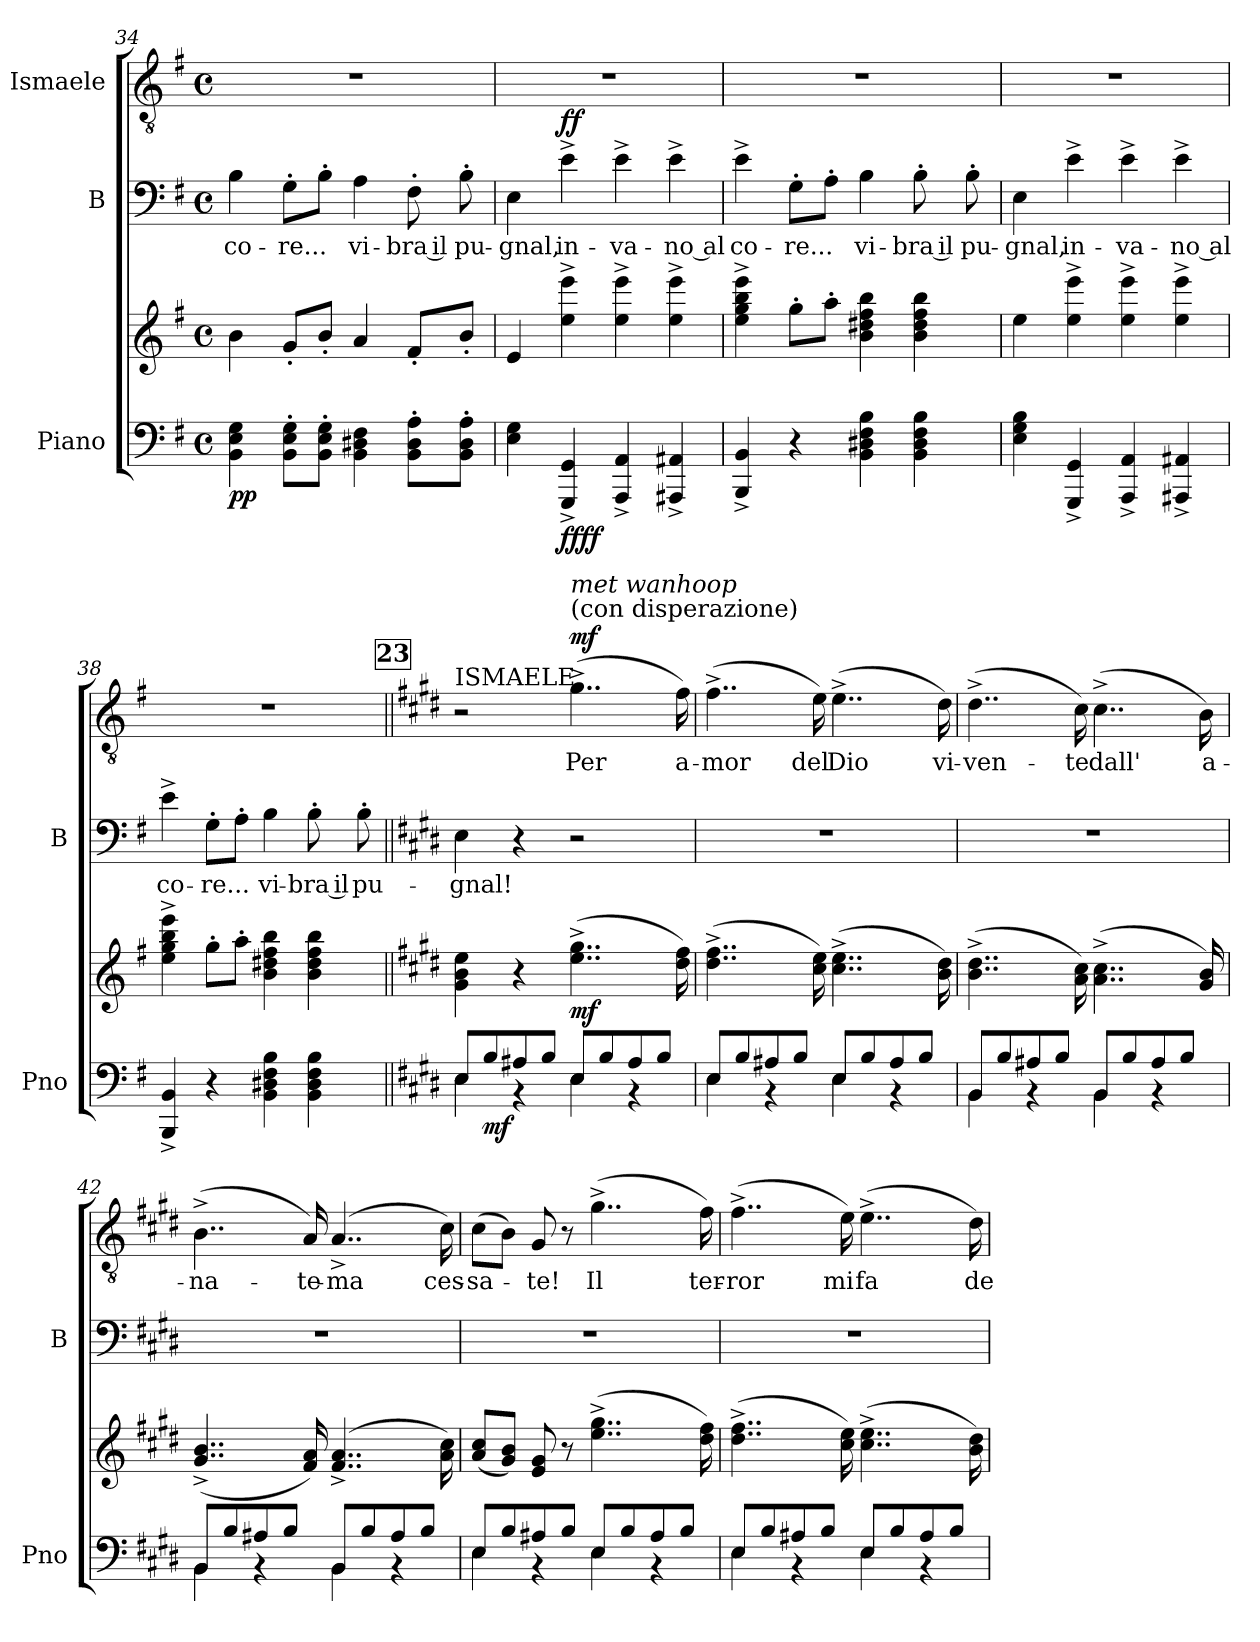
**kern	**kern	**dynam	**kern	**text	**dynam	**kern	**text	**dynam
*part3	*part3	*part3	*part2	*part2	*part2	*part1	*part1	*part1
*staff4	*staff3	*staff3/4	*staff2	*staff2	*staff2	*staff1	*staff1	*staff1
*I"Piano	*	*	*I"B	*	*	*I"Ismaele	*	*
*I'Pno	*	*	*I'B	*	*	*	*	*
*clefF4	*clefG2	*	*clefF4	*	*	*clefGv2	*	*
*k[f#]	*k[f#]	*	*k[f#]	*	*	*k[f#]	*	*
*M4/4	*M4/4	*	*M4/4	*	*	*M4/4	*	*
*met(c)	*met(c)	*	*met(c)	*	*	*met(c)	*	*
=34	=34	=34	=34	=34	=34	=34	=34	=34
!	!	!LO:DY:b=2	!	!LO:LY:b	!	!	!	!
4BB\ 4E\ 4G\	4b\	pp	4B\	co-	.	1r	.	.
!	!	!	!	!LO:LY:b	!	!	!	!
8BB\' 8E\' 8G\'L	8g'/L	.	8G'\L	-re...	.	.	.	.
8BB\' 8E\' 8G\'J	8b'/J	.	8B'\J	.	.	.	.	.
!	!	!	!	!LO:LY:b	!	!	!	!
4BB\ 4D#X\ 4F#\	4a/	.	4A\	vi-	.	.	.	.
!	!	!	!	!LO:LY:b	!	!	!	!
8BB\' 8D#\' 8A\'L	8f#'/L	.	8F#'\	-bra il	.	.	.	.
!	!	!	!	!LO:LY:b	!	!	!	!
8BB\' 8D#\' 8A\'J	8b'/J	.	8B'\	pu-	.	.	.	.
!!LO:LB:g=z
=35	=35	=35	=35	=35	=35	=35	=35	=35
!	!	!	!	!LO:LY:b	!	!	!	!
4E\ 4G\	4e/	.	4E\	-gnal,	.	1r	.	.
!	!	!LO:DY:b=2	!	!LO:LY:b	!	!	!	!
!	!	!LO:DY:n=1:b	!	!	!LO:DY:a	!	!	!
4GGG/^ 4GG/^	4ee\^ 4eee\^	ff ff	4e^\	in-	ff	.	.	.
!	!	!	!	!LO:LY:b	!	!	!	!
4AAA/^ 4AA/^	4ee\^ 4eee\^	.	4e^\	-va-	.	.	.	.
!	!	!	!	!LO:LY:b	!	!	!	!
4AAA#X/^ 4AA#X/^	4ee\^ 4eee\^	.	4e^\	-no al	.	.	.	.
=36	=36	=36	=36	=36	=36	=36	=36	=36
!	!	!	!	!LO:LY:b	!	!	!	!
4BBB/^ 4BB/^	4ee\^ 4gg\^ 4bb\^ 4eee\^	.	4e^\	co-	.	1r	.	.
!	!	!	!	!LO:LY:b	!	!	!	!
4r	8gg'\L	.	8G'\L	-re...	.	.	.	.
.	8aa'\J	.	8A'\J	.	.	.	.	.
!	!	!	!	!LO:LY:b	!	!	!	!
4BB\ 4D#X\ 4F#\ 4B\	4b\ 4dd#X\ 4ff#\ 4bb\	.	4B\	vi-	.	.	.	.
!	!	!	!	!LO:LY:b	!	!	!	!
4BB\ 4D#\ 4F#\ 4B\	4b\ 4dd#\ 4ff#\ 4bb\	.	8B'\	-bra il	.	.	.	.
!	!	!	!	!LO:LY:b	!	!	!	!
.	.	.	8B'\	pu-	.	.	.	.
=37	=37	=37	=37	=37	=37	=37	=37	=37
!	!	!	!	!LO:LY:b	!	!	!	!
4E\ 4G\ 4B\	4ee\	.	4E\	-gnal,	.	1r	.	.
!	!	!	!	!LO:LY:b	!	!	!	!
4GGG/^ 4GG/^	4ee\^ 4eee\^	.	4e^\	in-	.	.	.	.
!	!	!	!	!LO:LY:b	!	!	!	!
4AAA/^ 4AA/^	4ee\^ 4eee\^	.	4e^\	-va-	.	.	.	.
!	!	!	!	!LO:LY:b	!	!	!	!
4AAA#X/^ 4AA#X/^	4ee\^ 4eee\^	.	4e^\	-no al	.	.	.	.
=38	=38	=38	=38	=38	=38	=38	=38	=38
!	!	!	!	!LO:LY:b	!	!	!	!
4BBB/^ 4BB/^	4ee\^ 4gg\^ 4bb\^ 4eee\^	.	4e^\	co-	.	1r	.	.
!	!	!	!	!LO:LY:b	!	!	!	!
4r	8gg'\L	.	8G'\L	-re...	.	.	.	.
.	8aa'\J	.	8A'\J	.	.	.	.	.
!	!	!	!	!LO:LY:b	!	!	!	!
4BB\ 4D#X\ 4F#\ 4B\	4b\ 4dd#X\ 4ff#\ 4bb\	.	4B\	vi-	.	.	.	.
!	!	!	!	!LO:LY:b	!	!	!	!
4BB\ 4D#\ 4F#\ 4B\	4b\ 4dd#\ 4ff#\ 4bb\	.	8B'\	-bra il	.	.	.	.
!	!	!	!	!LO:LY:b	!	!	!	!
.	.	.	8B'\	pu-	.	.	.	.
!!LO:LB:g=z
!!LO:REH:place=s1:a:B:fs=14:t=23
=39||	=39||	=39||	=39||	=39||	=39||	=39||	=39||	=39||
*k[f#c#g#d#]	*k[f#c#g#d#]	*	*k[f#c#g#d#]	*	*	*k[f#c#g#d#]	*	*
*^	*	*	*	*	*	*	*	*
!	!	!	!	!	!	!	!LO:TX:a:t=ISMAELE	!	!
!	!	!	!	!	!LO:LY:b	!	!	!	!
8E/L	4E\	4g#\ 4b\ 4ee\	.	4E\	-gnal!	.	2r	.	.
!	!	!	!LO:DY:b=2	!	!	!	!	!	!
8B/	.	.	mf	.	.	.	.	.	.
8A#X/	4rBB	4r	.	4r	.	.	.	.	.
8B/J	.	.	.	.	.	.	.	.	.
!	!	!	!	!	!	!	!LO:TX:a:t=(con disperazione)	!	!
!	!	!	!	!	!	!	!LO:TX:a:i:t=met wanhoop	!	!
!	!	!	!LO:DY:b	!	!	!	!	!LO:LY:b	!LO:DY:a
8E/L	4E\	(4..ee\^ 4..gg#\^	mf	2r	.	.	(4..g#^\	Per	mf
8B/	.	.	.	.	.	.	.	.	.
8A#/	4rBB	.	.	.	.	.	.	.	.
8B/J	.	.	.	.	.	.	.	.	.
!	!	!	!	!	!	!	!	!LO:LY:b	!
.	.	16dd#\ 16ff#\)	.	.	.	.	16f#\)	a-	.
=40	=40	=40	=40	=40	=40	=40	=40	=40	=40
!	!	!	!	!	!	!	!	!LO:LY:b	!
8E/L	4E\	(4..dd#\^ 4..ff#\^	.	1r	.	.	(4..f#^\	-mor	.
8B/	.	.	.	.	.	.	.	.	.
8A#X/	4rBB	.	.	.	.	.	.	.	.
8B/J	.	.	.	.	.	.	.	.	.
!	!	!	!	!	!	!	!	!LO:LY:b	!
.	.	16cc#\ 16ee\)	.	.	.	.	16e\)	del	.
!	!	!	!	!	!	!	!	!LO:LY:b	!
8E/L	4E\	(4..cc#\^ 4..ee\^	.	.	.	.	(4..e^\	Dio	.
8B/	.	.	.	.	.	.	.	.	.
8A#/	4rBB	.	.	.	.	.	.	.	.
8B/J	.	.	.	.	.	.	.	.	.
!	!	!	!	!	!	!	!	!LO:LY:b	!
.	.	16b\ 16dd#\)	.	.	.	.	16d#\)	vi-	.
=41	=41	=41	=41	=41	=41	=41	=41	=41	=41
!	!	!	!	!	!	!	!	!LO:LY:b	!
8BB/L	4BB\	(4..b\^ 4..dd#\^	.	1r	.	.	(4..d#^\	-ven-	.
8B/	.	.	.	.	.	.	.	.	.
8A#X/	4rBB	.	.	.	.	.	.	.	.
8B/J	.	.	.	.	.	.	.	.	.
!	!	!	!	!	!	!	!	!LO:LY:b	!
.	.	16a\ 16cc#\)	.	.	.	.	16c#\)	-te	.
!	!	!	!	!	!	!	!	!LO:LY:b	!
8BB/L	4BB\	(4..a\^ 4..cc#\^	.	.	.	.	(4..c#^\	dall'	.
8B/	.	.	.	.	.	.	.	.	.
8A#/	4rBB	.	.	.	.	.	.	.	.
8B/J	.	.	.	.	.	.	.	.	.
!	!	!	!	!	!	!	!	!LO:LY:b	!
.	.	16g#/ 16b/)	.	.	.	.	16B\)	a-	.
=42	=42	=42	=42	=42	=42	=42	=42	=42	=42
!	!	!	!	!	!	!	!	!LO:LY:b	!
8BB/L	4BB\	(4..g#/^ 4..b/^	.	1r	.	.	(4..B^\	-na-	.
8B/	.	.	.	.	.	.	.	.	.
8A#X/	4rBB	.	.	.	.	.	.	.	.
8B/J	.	.	.	.	.	.	.	.	.
!	!	!	!	!	!	!	!	!LO:LY:b	!
.	.	16f#/ 16a/)	.	.	.	.	16A/)	-te-	.
!	!	!	!	!	!	!	!	!LO:LY:b	!
8BB/L	4BB\	(4..f#/^ 4..a/^	.	.	.	.	(4..A^/	-ma	.
8B/	.	.	.	.	.	.	.	.	.
8A#/	4rBB	.	.	.	.	.	.	.	.
8B/J	.	.	.	.	.	.	.	.	.
!	!	!	!	!	!	!	!	!LO:LY:b	!
.	.	16a\ 16cc#\)	.	.	.	.	16c#\)	ces-	.
!!LO:LB:g=z
=43	=43	=43	=43	=43	=43	=43	=43	=43	=43
!	!	!	!	!	!	!	!	!LO:LY:b	!
8E/L	4E\	(8a/ 8cc#/L	.	1r	.	.	(8c#\L	-sa-	.
8B/	.	8g#/ 8b/J)	.	.	.	.	8B\J)	.	.
!	!	!	!	!	!	!	!	!LO:LY:b	!
8A#X/	4rBB	8e/ 8g#/	.	.	.	.	8G#/	-te!	.
8B/J	.	8r	.	.	.	.	8r	.	.
!	!	!	!	!	!	!	!	!LO:LY:b	!
8E/L	4E\	(4..ee\^ 4..gg#\^	.	.	.	.	(4..g#^\	Il	.
8B/	.	.	.	.	.	.	.	.	.
8A#/	4rBB	.	.	.	.	.	.	.	.
8B/J	.	.	.	.	.	.	.	.	.
!	!	!	!	!	!	!	!	!LO:LY:b	!
.	.	16dd#\ 16ff#\)	.	.	.	.	16f#\)	ter-	.
=44	=44	=44	=44	=44	=44	=44	=44	=44	=44
!	!	!	!	!	!	!	!	!LO:LY:b	!
8E/L	4E\	(4..dd#\^ 4..ff#\^	.	1r	.	.	(4..f#^\	-ror	.
8B/	.	.	.	.	.	.	.	.	.
8A#X/	4rBB	.	.	.	.	.	.	.	.
8B/J	.	.	.	.	.	.	.	.	.
!	!	!	!	!	!	!	!	!LO:LY:b	!
.	.	16cc#\ 16ee\)	.	.	.	.	16e\)	mi	.
!	!	!	!	!	!	!	!	!LO:LY:b	!
8E/L	4E\	(4..cc#\^ 4..ee\^	.	.	.	.	(4..e^\	fa	.
8B/	.	.	.	.	.	.	.	.	.
8A#/	4rBB	.	.	.	.	.	.	.	.
8B/J	.	.	.	.	.	.	.	.	.
!	!	!	!	!	!	!	!	!LO:LY:b	!
.	.	16b\ 16dd#\)	.	.	.	.	16d#\)	de-	.
*v	*v	*	*	*	*	*	*	*	*
=	=	=	=	=	=	=	=	=
*-	*-	*-	*-	*-	*-	*-	*-	*-
